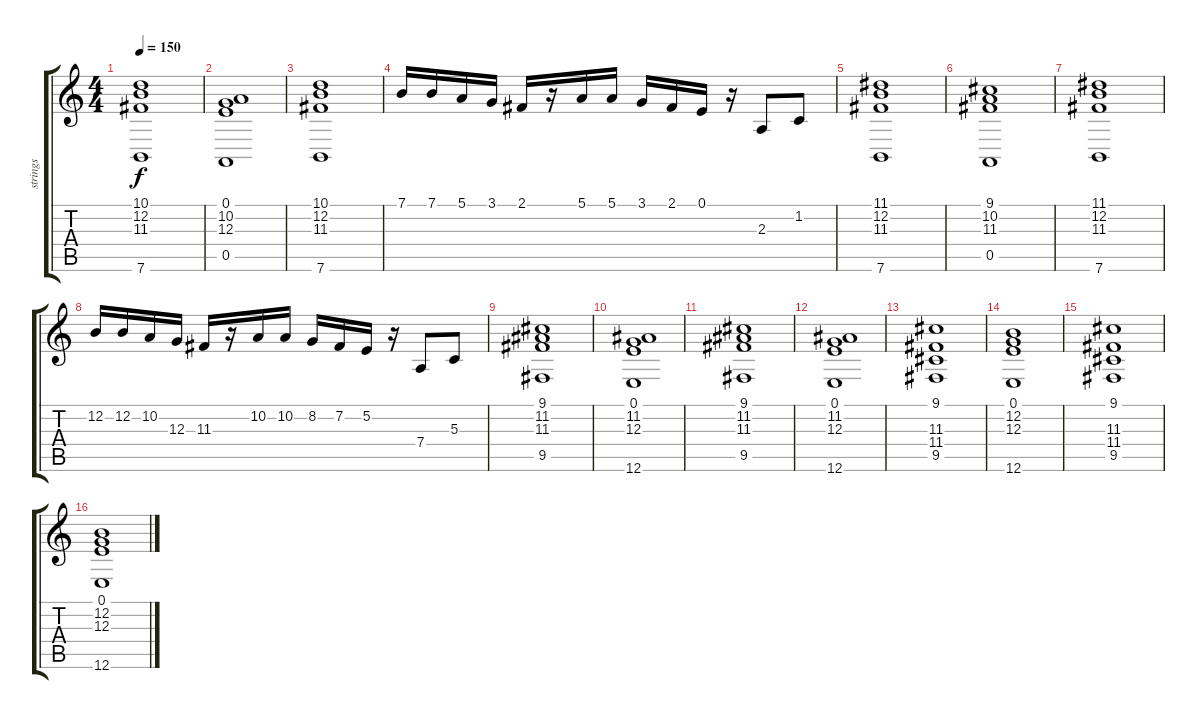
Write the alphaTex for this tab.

\track ("strings" "strings") {instrument tremolostrings}
\staff {score tabs}
\tuning (E4 B3 G3 D3 A2 E2) {hide}
\ts (4 4)
\tempo 150
\clef g2
\ks c
(10.1 12.2 11.3 7.6).1{dy f} |
(0.1 10.2 12.3 0.5).1 |
(10.1 12.2 11.3 7.6).1 |
7.1.16 7.1.16 5.1.16 3.1.16 2.1.16 r.16 5.1.16 5.1.16 3.1.16 2.1.16 0.1.16 r.16 2.3.8 1.2.8 |
(11.1 12.2 11.3 7.6).1 |
(9.1 10.2 11.3 0.5).1 |
(11.1 12.2 11.3 7.6).1 |
12.2.16 12.2.16 10.2.16 12.3.16 11.3.16 r.16 10.2.16 10.2.16 8.2.16 7.2.16 5.2.16 r.16 7.4.8 5.3.8 |
(9.1 11.2 11.3 9.5).1 |
(0.1 11.2 12.3 12.6).1 |
(9.1 11.2 11.3 9.5).1 |
(0.1 11.2 12.3 12.6).1 |
(9.1 11.3 11.4 9.5).1 |
(0.1 12.2 12.3 12.6).1 |
(9.1 11.3 11.4 9.5).1 |
(0.1 12.2 12.3 12.6).1
